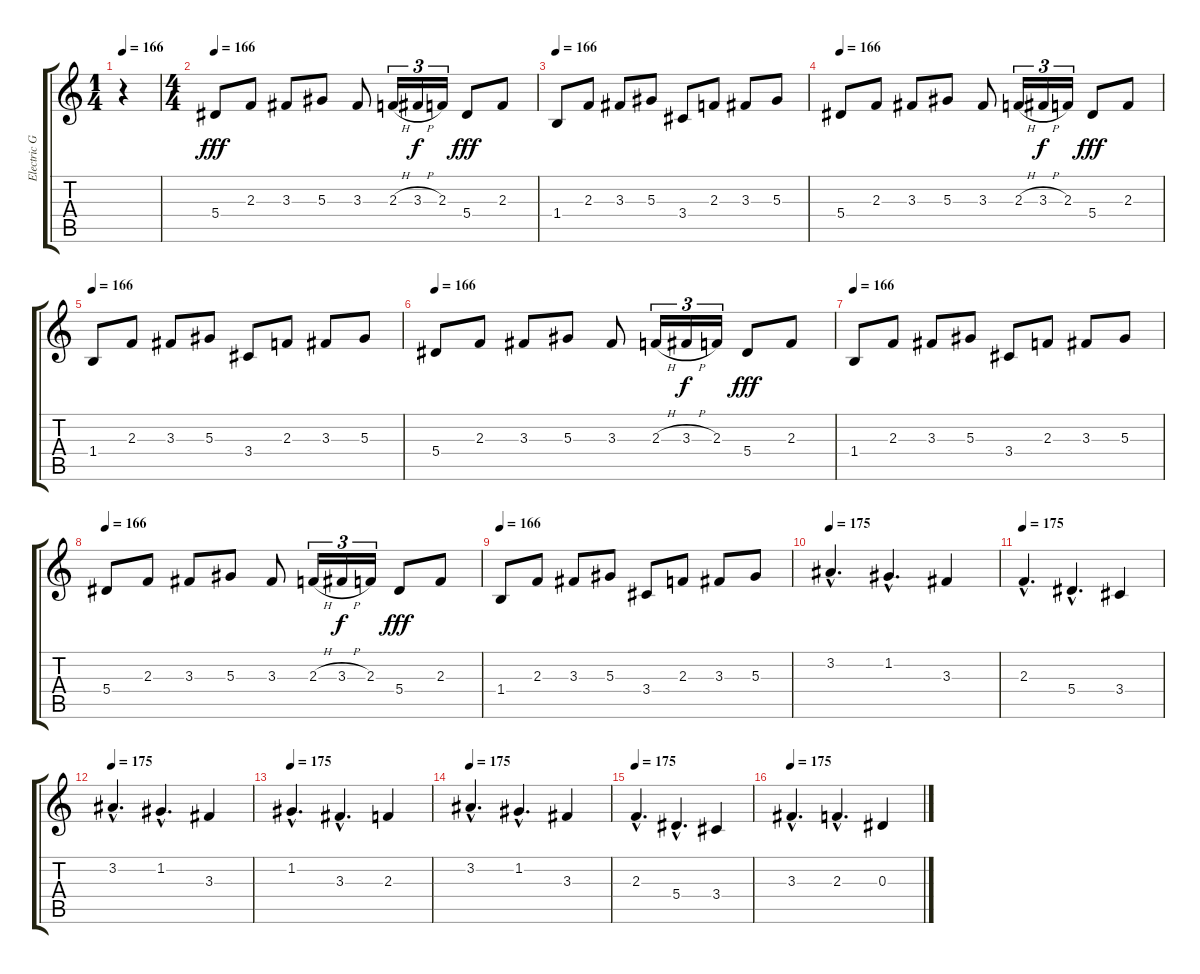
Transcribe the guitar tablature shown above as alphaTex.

\track ("Electric Guitar 2" "Electric G") {instrument distortionguitar}
\staff {score tabs}
\tuning (C4 G3 Eb3 Bb2 F2 C2) {hide}
\ts (1 4)
\tempo 166
\clef g2
\ks c
r.4{dy fff instrument distortionguitar} |
\ts (4 4)
\tempo 166
5.4.8 2.3.8 3.3.8 5.3.8 3.3.8 2.3{h}.16{tu (3 2)} 3.3{h}.16{tu (3 2) dy f} 2.3.16{tu (3 2)} 5.4.8{dy fff} 2.3.8 |
\tempo 166
1.4.8 2.3.8 3.3.8 5.3.8 3.4.8 2.3.8 3.3.8 5.3.8 |
\tempo 166
5.4.8 2.3.8 3.3.8 5.3.8 3.3.8 2.3{h}.16{tu (3 2)} 3.3{h}.16{tu (3 2) dy f} 2.3.16{tu (3 2)} 5.4.8{dy fff} 2.3.8 |
\tempo 166
1.4.8 2.3.8 3.3.8 5.3.8 3.4.8 2.3.8 3.3.8 5.3.8 |
\tempo 166
5.4.8 2.3.8 3.3.8 5.3.8 3.3.8 2.3{h}.16{tu (3 2)} 3.3{h}.16{tu (3 2) dy f} 2.3.16{tu (3 2)} 5.4.8{dy fff} 2.3.8 |
\tempo 166
1.4.8 2.3.8 3.3.8 5.3.8 3.4.8 2.3.8 3.3.8 5.3.8 |
\tempo 166
5.4.8 2.3.8 3.3.8 5.3.8 3.3.8 2.3{h}.16{tu (3 2)} 3.3{h}.16{tu (3 2) dy f} 2.3.16{tu (3 2)} 5.4.8{dy fff} 2.3.8 |
\tempo 166
1.4.8 2.3.8 3.3.8 5.3.8 3.4.8 2.3.8 3.3.8 5.3.8 |
\tempo 175
3.2{hac}.4{d} 1.2{hac}.4{d} 3.3.4 |
\tempo 175
2.3{hac}.4{d} 5.4{hac}.4{d} 3.4.4 |
\tempo 175
3.2{hac}.4{d} 1.2{hac}.4{d} 3.3.4 |
\tempo 175
1.2{hac}.4{d} 3.3{hac}.4{d} 2.3.4 |
\tempo 175
3.2{hac}.4{d} 1.2{hac}.4{d} 3.3.4 |
\tempo 175
2.3{hac}.4{d} 5.4{hac}.4{d} 3.4.4 |
\tempo 175
3.3{hac}.4{d} 2.3{hac}.4{d} 0.3.4
